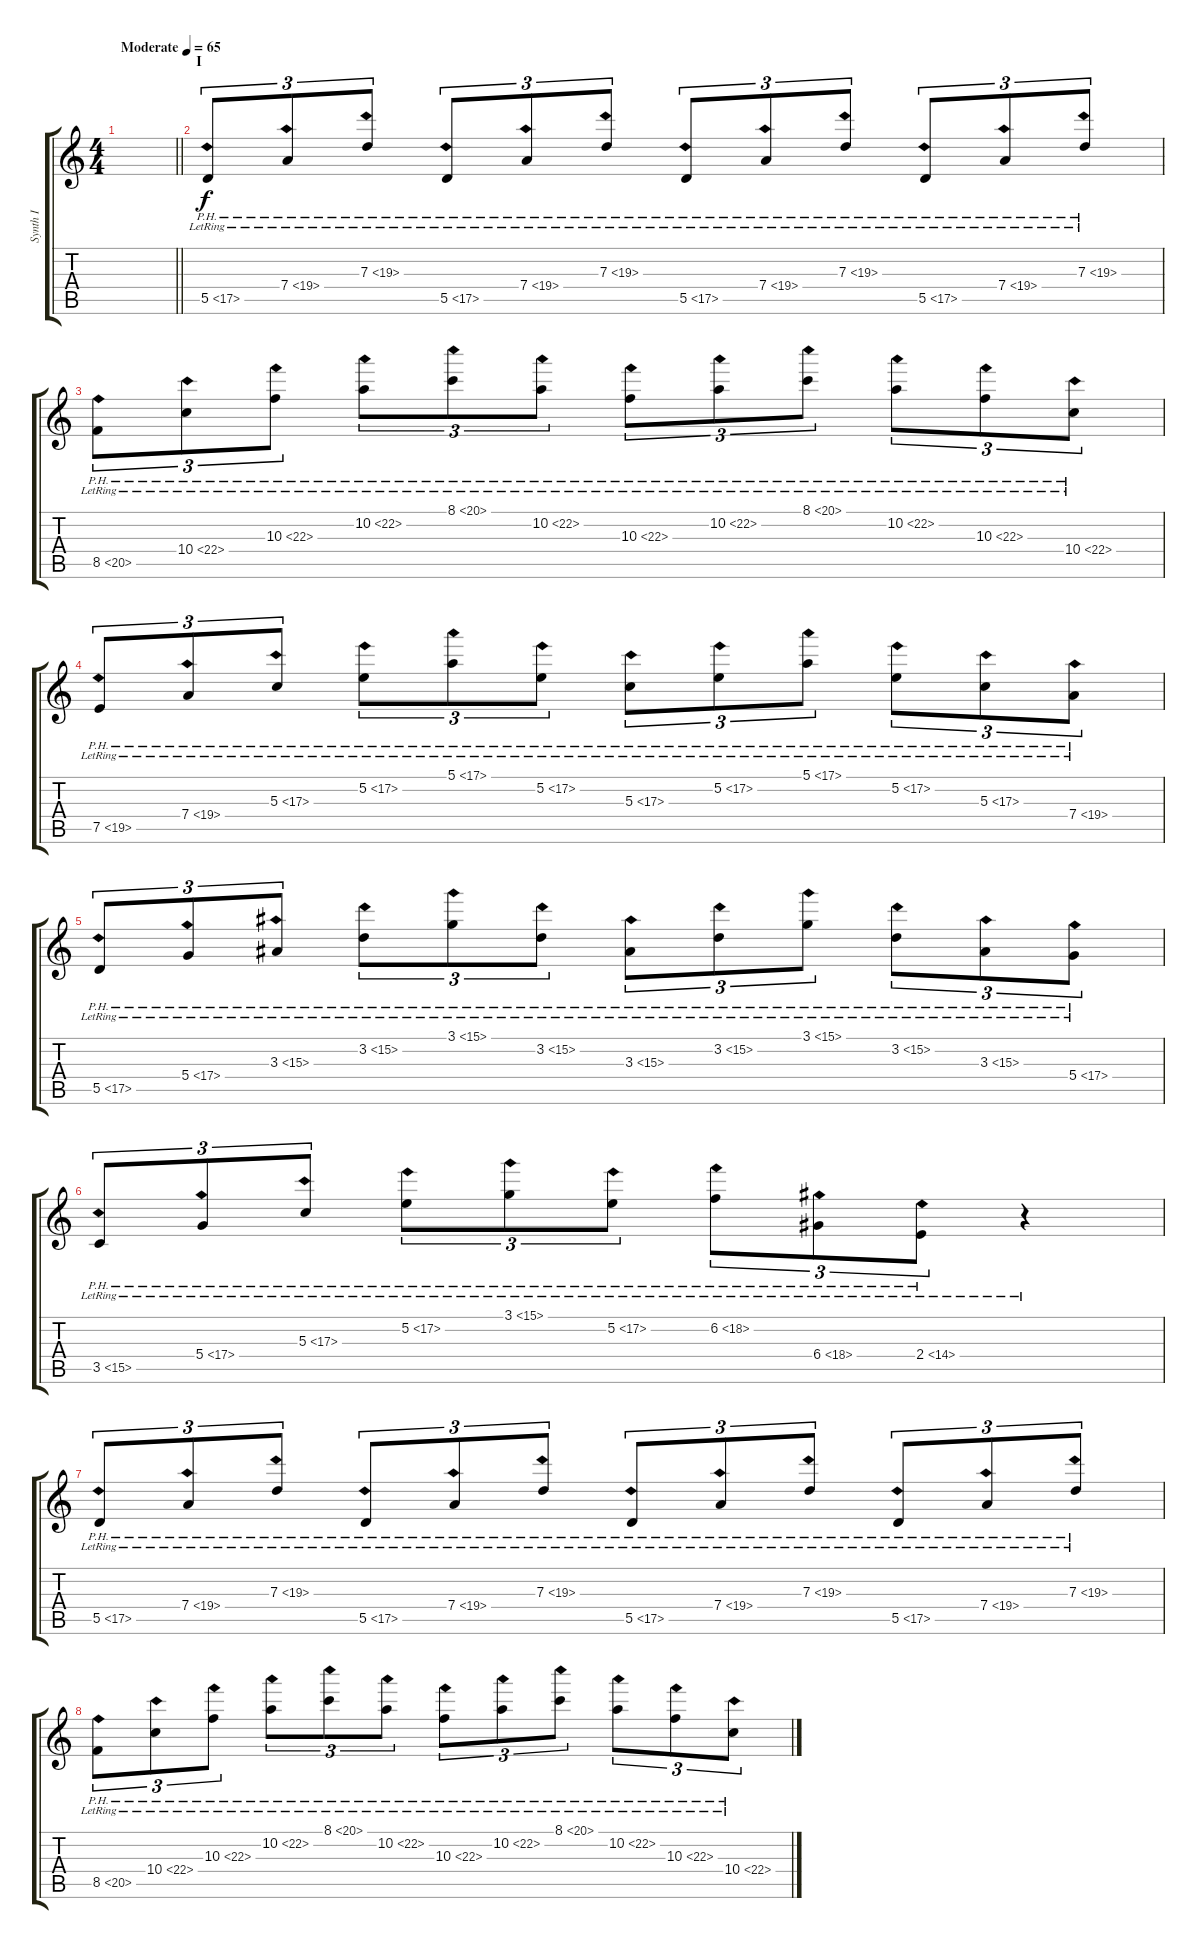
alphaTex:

\track ("Synth I" "Synth I") {instrument acousticguitarnylon}
\staff {score tabs}
\tuning (E4 B3 G3 D3 A2 E2) {hide}
\ts (4 4)
\tempo (65 "Moderate")
\clef g2
\barLineRight lightlight
\ks c
|
\section ("" "I")
5.5{ph 12 lr}.8{tu (3 2)} 7.4{ph 12 lr}.8{tu (3 2)} 7.3{ph 12 lr}.8{tu (3 2)} 5.5{ph 12 lr}.8{tu (3 2)} 7.4{ph 12 lr}.8{tu (3 2)} 7.3{ph 12 lr}.8{tu (3 2)} 5.5{ph 12 lr}.8{tu (3 2)} 7.4{ph 12 lr}.8{tu (3 2)} 7.3{ph 12 lr}.8{tu (3 2)} 5.5{ph 12 lr}.8{tu (3 2)} 7.4{ph 12 lr}.8{tu (3 2)} 7.3{ph 12 lr}.8{tu (3 2)} |
8.5{ph 12 lr}.8{tu (3 2)} 10.4{ph 12 lr}.8{tu (3 2)} 10.3{ph 12 lr}.8{tu (3 2)} 10.2{ph 12 lr}.8{tu (3 2)} 8.1{ph 12 lr}.8{tu (3 2)} 10.2{ph 12 lr}.8{tu (3 2)} 10.3{ph 12 lr}.8{tu (3 2)} 10.2{ph 12 lr}.8{tu (3 2)} 8.1{ph 12 lr}.8{tu (3 2)} 10.2{ph 12 lr}.8{tu (3 2)} 10.3{ph 12 lr}.8{tu (3 2)} 10.4{ph 12 lr}.8{tu (3 2)} |
7.5{ph 12 lr}.8{tu (3 2)} 7.4{ph 12 lr}.8{tu (3 2)} 5.3{ph 12 lr}.8{tu (3 2)} 5.2{ph 12 lr}.8{tu (3 2)} 5.1{ph 12 lr}.8{tu (3 2)} 5.2{ph 12 lr}.8{tu (3 2)} 5.3{ph 12 lr}.8{tu (3 2)} 5.2{ph 12 lr}.8{tu (3 2)} 5.1{ph 12 lr}.8{tu (3 2)} 5.2{ph 12 lr}.8{tu (3 2)} 5.3{ph 12 lr}.8{tu (3 2)} 7.4{ph 12 lr}.8{tu (3 2)} |
5.5{ph 12 lr}.8{tu (3 2)} 5.4{ph 12 lr}.8{tu (3 2)} 3.3{ph 12 lr}.8{tu (3 2)} 3.2{ph 12 lr}.8{tu (3 2)} 3.1{ph 12 lr}.8{tu (3 2)} 3.2{ph 12 lr}.8{tu (3 2)} 3.3{ph 12 lr}.8{tu (3 2)} 3.2{ph 12 lr}.8{tu (3 2)} 3.1{ph 12 lr}.8{tu (3 2)} 3.2{ph 12 lr}.8{tu (3 2)} 3.3{ph 12 lr}.8{tu (3 2)} 5.4{ph 12 lr}.8{tu (3 2)} |
3.5{ph 12 lr}.8{tu (3 2)} 5.4{ph 12 lr}.8{tu (3 2)} 5.3{ph 12 lr}.8{tu (3 2)} 5.2{ph 12 lr}.8{tu (3 2)} 3.1{ph 12 lr}.8{tu (3 2)} 5.2{ph 12 lr}.8{tu (3 2)} 6.2{ph 12 lr}.8{tu (3 2)} 6.4{ph 12 lr}.8{tu (3 2)} 2.4{ph 12 lr}.8{tu (3 2)} r.4 |
5.5{ph 12 lr}.8{tu (3 2)} 7.4{ph 12 lr}.8{tu (3 2)} 7.3{ph 12 lr}.8{tu (3 2)} 5.5{ph 12 lr}.8{tu (3 2)} 7.4{ph 12 lr}.8{tu (3 2)} 7.3{ph 12 lr}.8{tu (3 2)} 5.5{ph 12 lr}.8{tu (3 2)} 7.4{ph 12 lr}.8{tu (3 2)} 7.3{ph 12 lr}.8{tu (3 2)} 5.5{ph 12 lr}.8{tu (3 2)} 7.4{ph 12 lr}.8{tu (3 2)} 7.3{ph 12 lr}.8{tu (3 2)} |
8.5{ph 12 lr}.8{tu (3 2)} 10.4{ph 12 lr}.8{tu (3 2)} 10.3{ph 12 lr}.8{tu (3 2)} 10.2{ph 12 lr}.8{tu (3 2)} 8.1{ph 12 lr}.8{tu (3 2)} 10.2{ph 12 lr}.8{tu (3 2)} 10.3{ph 12 lr}.8{tu (3 2)} 10.2{ph 12 lr}.8{tu (3 2)} 8.1{ph 12 lr}.8{tu (3 2)} 10.2{ph 12 lr}.8{tu (3 2)} 10.3{ph 12 lr}.8{tu (3 2)} 10.4{ph 12 lr}.8{tu (3 2)}
